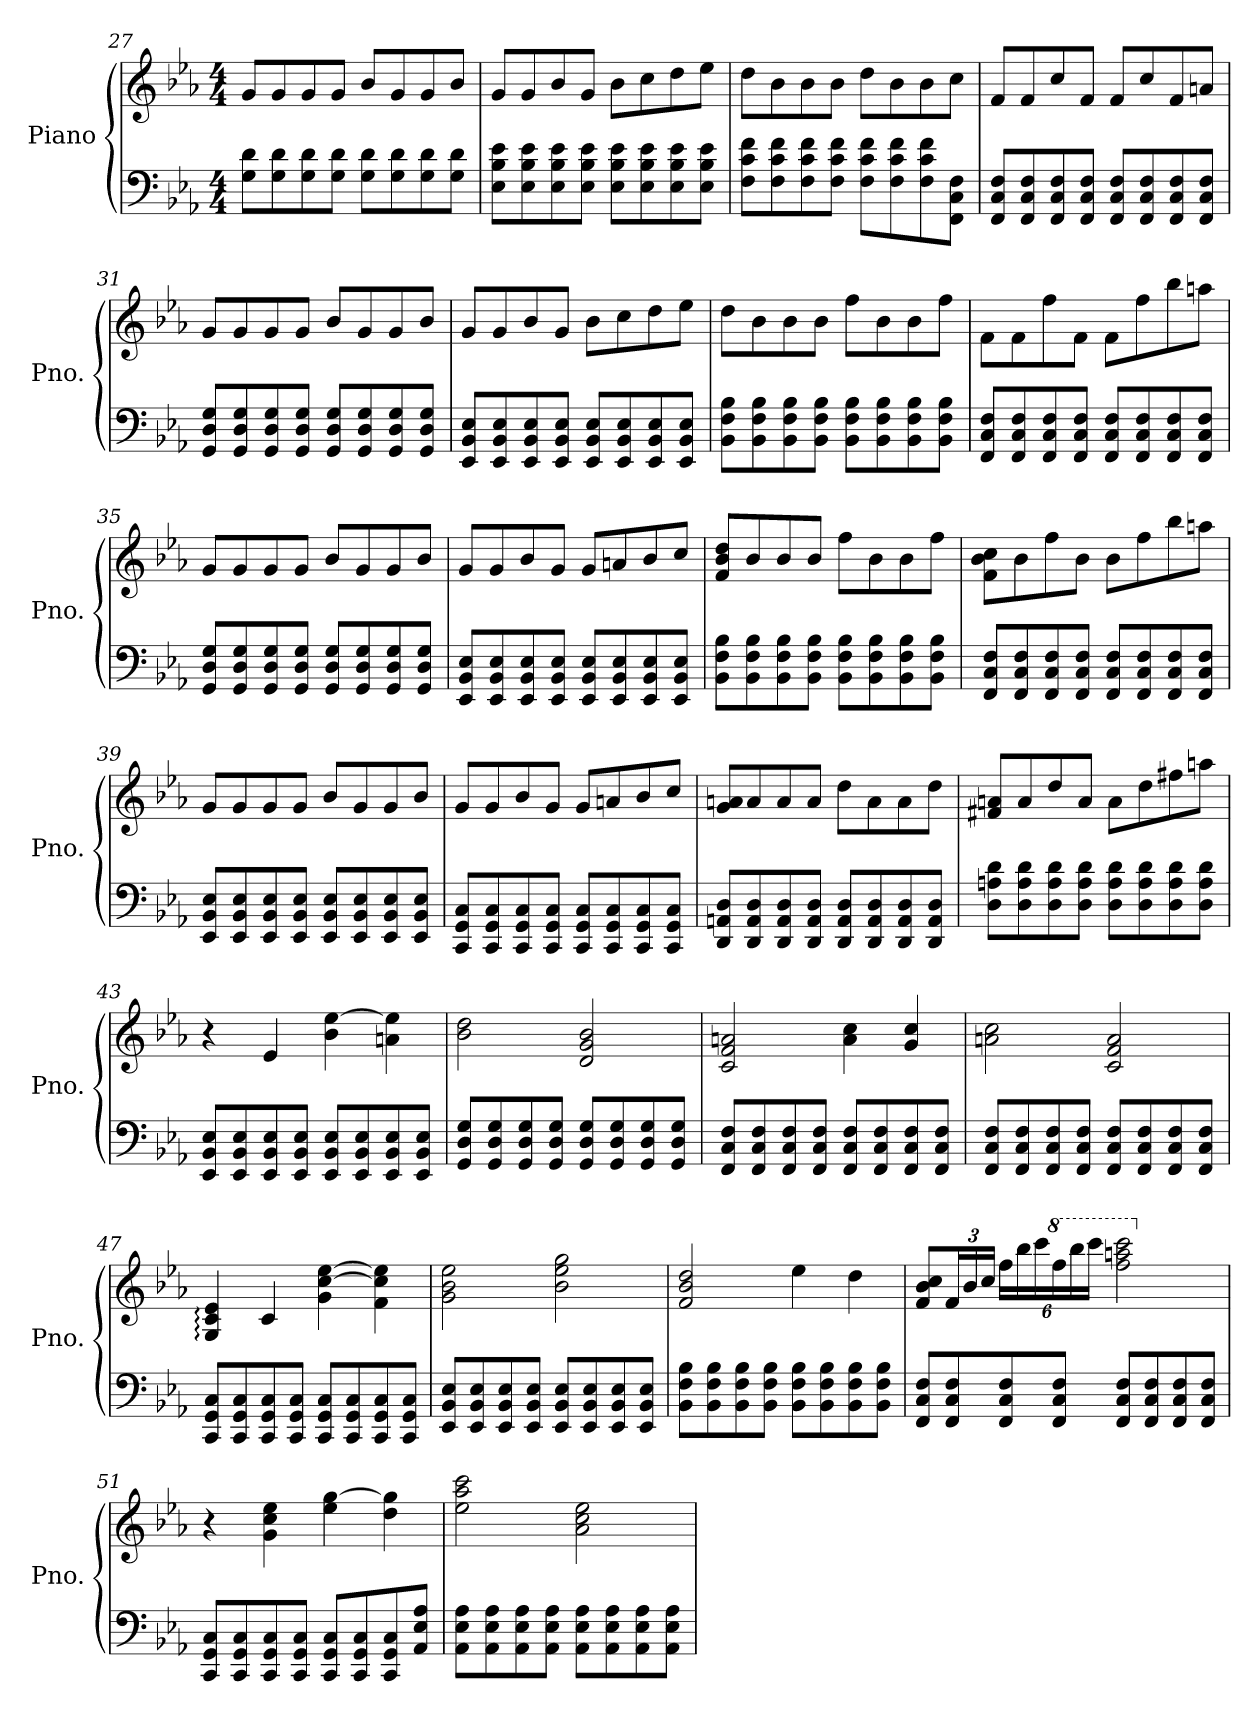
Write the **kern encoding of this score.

**kern	**kern
*part1	*part1
*staff2	*staff1
*I"Piano	*
*I'Pno.	*
*clefF4	*clefG2
*k[b-e-a-]	*k[b-e-a-]
*M4/4	*M4/4
=27	=27
8G\ 8d\L	8g/L
8G\ 8d\	8g/
8G\ 8d\	8g/
8G\ 8d\J	8g/J
8G\ 8d\L	8b-/L
8G\ 8d\	8g/
8G\ 8d\	8g/
8G\ 8d\J	8b-/J
!!LO:LB:g=z
=28	=28
8E-\ 8B-\ 8e-\L	8g/L
8E-\ 8B-\ 8e-\	8g/
8E-\ 8B-\ 8e-\	8b-/
8E-\ 8B-\ 8e-\J	8g/J
8E-\ 8B-\ 8e-\L	8b-\L
8E-\ 8B-\ 8e-\	8cc\
8E-\ 8B-\ 8e-\	8dd\
8E-\ 8B-\ 8e-\J	8ee-\J
=29	=29
8F\ 8c\ 8f\L	8dd\L
8F\ 8c\ 8f\	8b-\
8F\ 8c\ 8f\	8b-\
8F\ 8c\ 8f\J	8b-\J
8F\ 8c\ 8f\L	8dd\L
8F\ 8c\ 8f\	8b-\
8F\ 8c\ 8f\	8b-\
8FF\ 8C\ 8F\J	8cc\J
=30	=30
8FF/ 8C/ 8F/L	8f/L
8FF/ 8C/ 8F/	8f/
8FF/ 8C/ 8F/	8cc/
8FF/ 8C/ 8F/J	8f/J
8FF/ 8C/ 8F/L	8f/L
8FF/ 8C/ 8F/	8cc/
8FF/ 8C/ 8F/	8f/
8FF/ 8C/ 8F/J	8an/J
=31	=31
8GG/ 8D/ 8G/L	8g/L
8GG/ 8D/ 8G/	8g/
8GG/ 8D/ 8G/	8g/
8GG/ 8D/ 8G/J	8g/J
8GG/ 8D/ 8G/L	8b-/L
8GG/ 8D/ 8G/	8g/
8GG/ 8D/ 8G/	8g/
8GG/ 8D/ 8G/J	8b-/J
!!LO:LB:g=z
=32	=32
8EE-/ 8BB-/ 8E-/L	8g/L
8EE-/ 8BB-/ 8E-/	8g/
8EE-/ 8BB-/ 8E-/	8b-/
8EE-/ 8BB-/ 8E-/J	8g/J
8EE-/ 8BB-/ 8E-/L	8b-\L
8EE-/ 8BB-/ 8E-/	8cc\
8EE-/ 8BB-/ 8E-/	8dd\
8EE-/ 8BB-/ 8E-/J	8ee-\J
=33	=33
8BB-\ 8F\ 8B-\L	8dd\L
8BB-\ 8F\ 8B-\	8b-\
8BB-\ 8F\ 8B-\	8b-\
8BB-\ 8F\ 8B-\J	8b-\J
8BB-\ 8F\ 8B-\L	8ff\L
8BB-\ 8F\ 8B-\	8b-\
8BB-\ 8F\ 8B-\	8b-\
8BB-\ 8F\ 8B-\J	8ff\J
=34	=34
8FF/ 8C/ 8F/L	8f\L
8FF/ 8C/ 8F/	8f\
8FF/ 8C/ 8F/	8ff\
8FF/ 8C/ 8F/J	8f\J
8FF/ 8C/ 8F/L	8f\L
8FF/ 8C/ 8F/	8ff\
8FF/ 8C/ 8F/	8bb-\
8FF/ 8C/ 8F/J	8aan\J
=35	=35
8GG/ 8D/ 8G/L	8g/L
8GG/ 8D/ 8G/	8g/
8GG/ 8D/ 8G/	8g/
8GG/ 8D/ 8G/J	8g/J
8GG/ 8D/ 8G/L	8b-/L
8GG/ 8D/ 8G/	8g/
8GG/ 8D/ 8G/	8g/
8GG/ 8D/ 8G/J	8b-/J
!!LO:LB:g=z
=36	=36
8EE-/ 8BB-/ 8E-/L	8g/L
8EE-/ 8BB-/ 8E-/	8g/
8EE-/ 8BB-/ 8E-/	8b-/
8EE-/ 8BB-/ 8E-/J	8g/J
8EE-/ 8BB-/ 8E-/L	8g/L
8EE-/ 8BB-/ 8E-/	8an/
8EE-/ 8BB-/ 8E-/	8b-/
8EE-/ 8BB-/ 8E-/J	8cc/J
=37	=37
8BB-\ 8F\ 8B-\L	8f/ 8b-/ 8dd/L
8BB-\ 8F\ 8B-\	8b-/
8BB-\ 8F\ 8B-\	8b-/
8BB-\ 8F\ 8B-\J	8b-/J
8BB-\ 8F\ 8B-\L	8ff\L
8BB-\ 8F\ 8B-\	8b-\
8BB-\ 8F\ 8B-\	8b-\
8BB-\ 8F\ 8B-\J	8ff\J
=38	=38
8FF/ 8C/ 8F/L	8f\ 8b-\ 8cc\L
8FF/ 8C/ 8F/	8b-\
8FF/ 8C/ 8F/	8ff\
8FF/ 8C/ 8F/J	8b-\J
8FF/ 8C/ 8F/L	8b-\L
8FF/ 8C/ 8F/	8ff\
8FF/ 8C/ 8F/	8bb-\
8FF/ 8C/ 8F/J	8aan\J
=39	=39
8EE-/ 8BB-/ 8E-/L	8g/L
8EE-/ 8BB-/ 8E-/	8g/
8EE-/ 8BB-/ 8E-/	8g/
8EE-/ 8BB-/ 8E-/J	8g/J
8EE-/ 8BB-/ 8E-/L	8b-/L
8EE-/ 8BB-/ 8E-/	8g/
8EE-/ 8BB-/ 8E-/	8g/
8EE-/ 8BB-/ 8E-/J	8b-/J
!!LO:PB:g=z
=40	=40
8CC/ 8GG/ 8C/L	8g/L
8CC/ 8GG/ 8C/	8g/
8CC/ 8GG/ 8C/	8b-/
8CC/ 8GG/ 8C/J	8g/J
8CC/ 8GG/ 8C/L	8g/L
8CC/ 8GG/ 8C/	8an/
8CC/ 8GG/ 8C/	8b-/
8CC/ 8GG/ 8C/J	8cc/J
=41	=41
8DD/ 8AAn/ 8D/L	8g/ 8an/L
8DD/ 8AA/ 8D/	8a/
8DD/ 8AA/ 8D/	8a/
8DD/ 8AA/ 8D/J	8a/J
8DD/ 8AA/ 8D/L	8dd\L
8DD/ 8AA/ 8D/	8a\
8DD/ 8AA/ 8D/	8a\
8DD/ 8AA/ 8D/J	8dd\J
=42	=42
8D\ 8An\ 8d\L	8f#X/ 8an/L
8D\ 8A\ 8d\	8a/
8D\ 8A\ 8d\	8dd/
8D\ 8A\ 8d\J	8a/J
8D\ 8A\ 8d\L	8a\L
8D\ 8A\ 8d\	8dd\
8D\ 8A\ 8d\	8ff#X\
8D\ 8A\ 8d\J	8aan\J
!!LO:LB:g=z
=43	=43
8EE-/ 8BB-/ 8E-/L	4r
8EE-/ 8BB-/ 8E-/	.
8EE-/ 8BB-/ 8E-/	4e-/
8EE-/ 8BB-/ 8E-/J	.
8EE-/ 8BB-/ 8E-/L	4b-\ [4ee-\
8EE-/ 8BB-/ 8E-/	.
8EE-/ 8BB-/ 8E-/	4an\ 4ee-\]
8EE-/ 8BB-/ 8E-/J	.
=44	=44
8GG/ 8D/ 8G/L	2b-\ 2dd\
8GG/ 8D/ 8G/	.
8GG/ 8D/ 8G/	.
8GG/ 8D/ 8G/J	.
8GG/ 8D/ 8G/L	2d/ 2g/ 2b-/
8GG/ 8D/ 8G/	.
8GG/ 8D/ 8G/	.
8GG/ 8D/ 8G/J	.
=45	=45
8FF/ 8C/ 8F/L	2c/ 2f/ 2an/
8FF/ 8C/ 8F/	.
8FF/ 8C/ 8F/	.
8FF/ 8C/ 8F/J	.
8FF/ 8C/ 8F/L	4a\ 4cc\
8FF/ 8C/ 8F/	.
8FF/ 8C/ 8F/	4g/ 4cc/
8FF/ 8C/ 8F/J	.
=46	=46
8FF/ 8C/ 8F/L	2an\ 2cc\
8FF/ 8C/ 8F/	.
8FF/ 8C/ 8F/	.
8FF/ 8C/ 8F/J	.
8FF/ 8C/ 8F/L	2c/ 2f/ 2a/
8FF/ 8C/ 8F/	.
8FF/ 8C/ 8F/	.
8FF/ 8C/ 8F/J	.
!!LO:LB:g=z
=47	=47
8CC/ 8GG/ 8C/L	4G/: 4c/: 4e-/:
8CC/ 8GG/ 8C/	.
8CC/ 8GG/ 8C/	4c/
8CC/ 8GG/ 8C/J	.
8CC/ 8GG/ 8C/L	4g\ [4cc\ [4ee-\
8CC/ 8GG/ 8C/	.
8CC/ 8GG/ 8C/	4f\ 4cc\] 4ee-\]
8CC/ 8GG/ 8C/J	.
=48	=48
8EE-/ 8BB-/ 8E-/L	2g\ 2b-\ 2ee-\
8EE-/ 8BB-/ 8E-/	.
8EE-/ 8BB-/ 8E-/	.
8EE-/ 8BB-/ 8E-/J	.
8EE-/ 8BB-/ 8E-/L	2b-\ 2ee-\ 2gg\
8EE-/ 8BB-/ 8E-/	.
8EE-/ 8BB-/ 8E-/	.
8EE-/ 8BB-/ 8E-/J	.
=49	=49
8BB-\ 8F\ 8B-\L	2f/ 2b-/ 2dd/
8BB-\ 8F\ 8B-\	.
8BB-\ 8F\ 8B-\	.
8BB-\ 8F\ 8B-\J	.
8BB-\ 8F\ 8B-\L	4ee-\
8BB-\ 8F\ 8B-\	.
8BB-\ 8F\ 8B-\	4dd\
8BB-\ 8F\ 8B-\J	.
!!LO:LB:g=z
=50	=50
8FF/ 8C/ 8F/L	8f/ 8b-/ 8cc/L
*	*Xbrackettup
8FF/ 8C/ 8F/	24f/L
.	24b-/
.	24cc/JJ
8FF/ 8C/ 8F/	24ff\LL
.	24bb-\
.	24ccc\
*	*8va
8FF/ 8C/ 8F/J	24fff\
.	24bbb-\
.	24cccc\JJ
8FF/ 8C/ 8F/L	2fff\ 2aaan\ 2cccc\
8FF/ 8C/ 8F/	.
8FF/ 8C/ 8F/	.
8FF/ 8C/ 8F/J	.
=51	=51
*	*X8va
8CC/ 8GG/ 8C/L	4r
8CC/ 8GG/ 8C/	.
8CC/ 8GG/ 8C/	4g\ 4cc\ 4ee-\
8CC/ 8GG/ 8C/J	.
8CC/ 8GG/ 8C/L	4ee-\ [4gg\
8CC/ 8GG/ 8C/	.
8CC/ 8GG/ 8C/	4dd\ 4gg\]
8AA-/ 8E-/ 8A-/J	.
=52	=52
8AA-\ 8E-\ 8A-\L	2ee-\ 2aa-\ 2ccc\
8AA-\ 8E-\ 8A-\	.
8AA-\ 8E-\ 8A-\	.
8AA-\ 8E-\ 8A-\J	.
8AA-\ 8E-\ 8A-\L	2a-\ 2cc\ 2ee-\
8AA-\ 8E-\ 8A-\	.
8AA-\ 8E-\ 8A-\	.
8AA-\ 8E-\ 8A-\J	.
=	=
*-	*-
